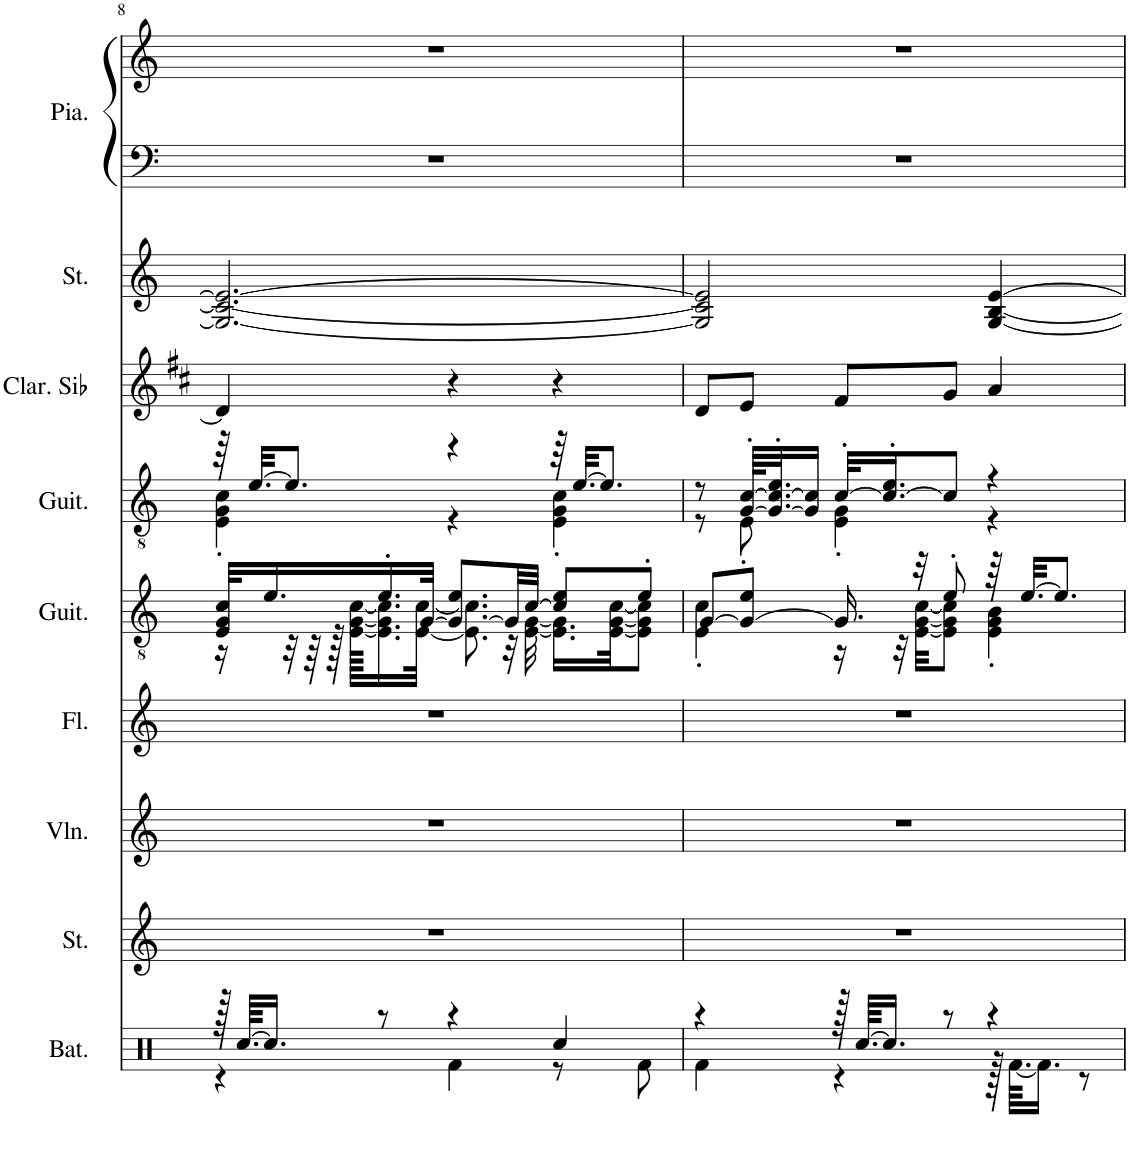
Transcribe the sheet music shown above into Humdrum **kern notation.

**kern	**kern	**kern	**kern	**kern	**kern	**kern	**kern	**kern	**kern
*part9	*part8	*part7	*part6	*part5	*part4	*part3	*part2	*part1	*part1
*staff10	*staff9	*staff8	*staff7	*staff6	*staff5	*staff4	*staff3	*staff2	*staff1
*I"Batterie	*I"Cordes	*I"Violon	*I"Flûte	*I"Guitare acoustique	*I"Guitare acoustique	*I"Clarinette en Sib	*I"Cordes	*I"Piano, It's a Heartack	*
*I'Bat.	*	*I'Vln.	*I'Fl.	*I'Guit.	*I'Guit.	*I'Clar. Sib	*	*I'Pia.	*
!!LO:PB:g=z
*clefX	*clefG2	*clefG2	*clefG2	*clefGv2	*clefGv2	*clefG2	*clefG2	*clefF4	*clefG2
*	*	*	*	*	*	*Trd1c2	*	*	*
*k[]	*k[]	*k[]	*k[]	*k[]	*k[]	*k[f#c#]	*k[]	*k[]	*k[]
*M3/4	*M3/4	*M3/4	*M3/4	*M3/4	*M3/4	*M3/4	*M3/4	*M3/4	*M3/4
=8	=8	=8	=8	=8	=8	=8	=8	=8	=8
*^	*	*	*	*^	*^	*	*	*	*
128r	4r	2.r	2.r	2.r	32E/ 32G/ 32c/KLL	16r	64r	4E\' 4G\' 4c\'	4d/]	2.G/_ 2.c/_ 2.e/_	2.r	2.r
[64.Rcc/KKLL	.	.	.	.	.	.	.	.	.	.	.	.
.	.	.	.	.	.	.	[32.e/KKL	.	.	.	.	.
16.Rcc/JJ]	.	.	.	.	16.e/	.	.	.	.	.	.	.
.	.	.	.	.	.	32r	8.e/J]	.	.	.	.	.
.	.	.	.	.	.	64r	.	.	.	.	.	.
.	.	.	.	.	.	128r	.	.	.	.	.	.
.	.	.	.	.	.	[128E\ [128G\ [128c\KKKLL	.	.	.	.	.	.
8r	.	.	.	.	16.e'/	16.E\] 16.G\] 16.c\]	.	.	.	.	.	.
.	.	.	.	.	[32G/JJk	[32E\ [32c\JJk	.	.	.	.	.	.
4r	4Rf\	.	.	.	8.G/_ 8.e/L	8.E\] 8.c\]	4r	4r	4r	.	.	.
.	.	.	.	.	32G/LL]	32r	.	.	.	.	.	.
.	.	.	.	.	[32c/JJJ	[32E\ [32G\	.	.	.	.	.	.
4Rcc/	8r	.	.	.	8c/] 8e/L	16.E\] 16.G\]LL	64r	4E\' 4G\' 4c\'	4r	.	.	.
.	.	.	.	.	.	.	[32.e/KKL	.	.	.	.	.
.	.	.	.	.	.	.	8.e/J]	.	.	.	.	.
.	.	.	.	.	.	[32E\ [32G\ [32c\JK	.	.	.	.	.	.
.	8Rf\	.	.	.	8e'/J	8E\] 8G\] 8c\]J	.	.	.	.	.	.
=9	=9	=9	=9	=9	=9	=9	=9	=9	=9	=9	=9	=9
4r	4Rf\	2.r	2.r	2.r	[8G/L	4E\' 4c\'	8r	8r	8d/L	2G/] 2c/] 2e/]	2.r	2.r
.	.	.	.	.	8G/_ 8e/J	.	[64G/' [64c/'KLLL	8E'\	8e/J	.	.	.
.	.	.	.	.	.	.	32.G/_' 32.c/_' 32.e/'J	.	.	.	.	.
.	.	.	.	.	.	.	16G/] 16c/]JJ	.	.	.	.	.
128r	4r	.	.	.	16.G/]	16r	[32c'/KLL	4E\' 4G\'	8f#/L	.	.	.
[64.Rcc/KKLL	.	.	.	.	.	.	.	.	.	.	.	.
16.Rcc/JJ]	.	.	.	.	.	.	16.c/_' 16.e/'J	.	.	.	.	.
.	.	.	.	.	.	32r	.	.	.	.	.	.
.	.	.	.	.	32r	[32E\ [32G\ [32c\KKL	.	.	.	.	.	.
8r	.	.	.	.	8e'/	8E\] 8G\] 8c\]J	8c/J]	.	8g/J	.	.	.
4r	128r	.	.	.	64r	4E\' 4G\' 4B\'	4r	4r	4a/	[4G/ [4B/ [4e/	.	.
.	[64.Rf\KKLL	.	.	.	.	.	.	.	.	.	.	.
.	.	.	.	.	[32.e/KKL	.	.	.	.	.	.	.
.	16.Rf\JJ]	.	.	.	.	.	.	.	.	.	.	.
.	.	.	.	.	8.e/J]	.	.	.	.	.	.	.
.	8r	.	.	.	.	.	.	.	.	.	.	.
*	*	*	*	*	*v	*v	*	*	*	*	*	*
*v	*v	*	*	*	*	*v	*v	*	*	*	*
=	=	=	=	=	=	=	=	=	=
*-	*-	*-	*-	*-	*-	*-	*-	*-	*-
